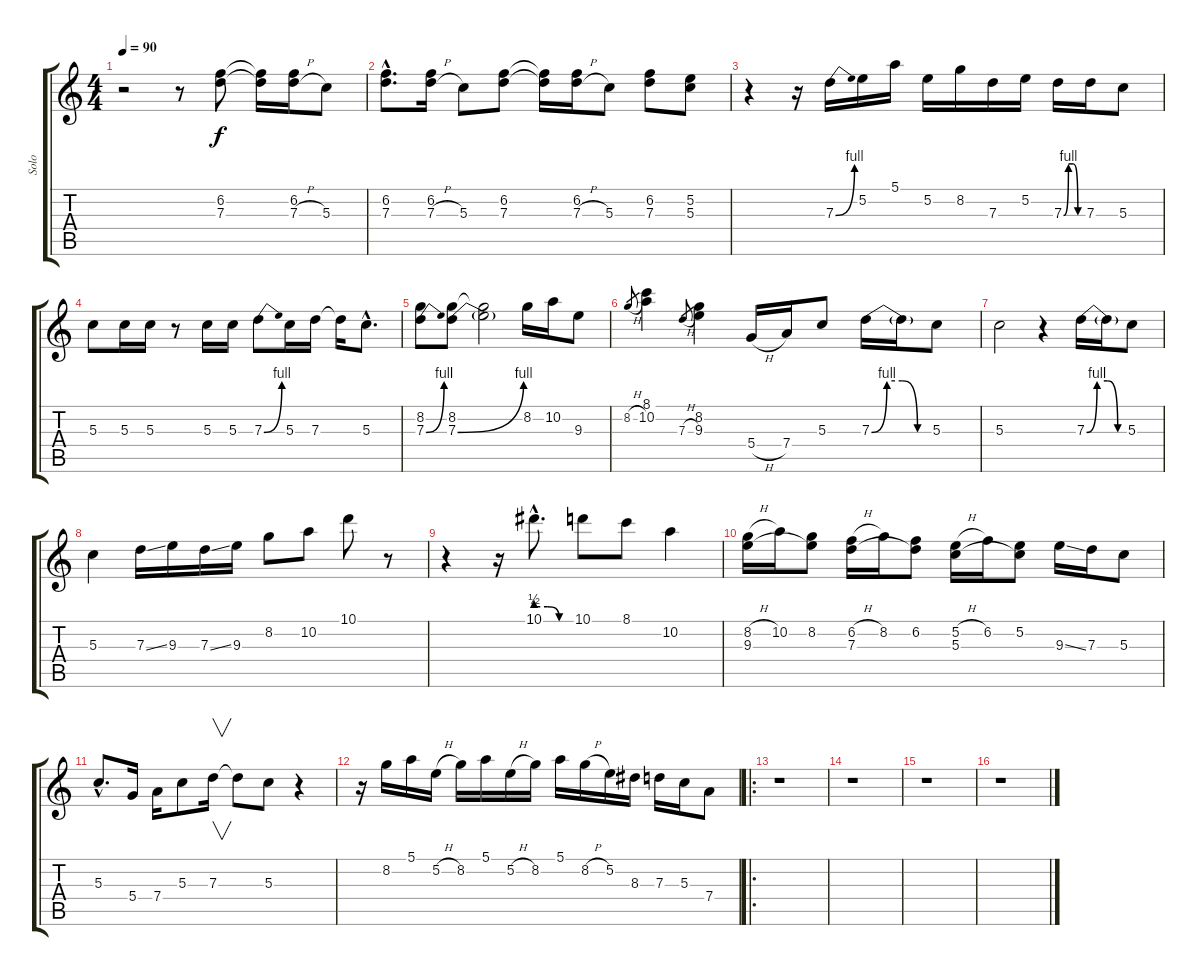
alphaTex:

\track ("Solo" "Solo") {instrument electricguitarmuted}
\staff {score tabs}
\tuning (E4 B3 G3 D3 A2 E2) {hide}
\ts (4 4)
\tempo 90
\clef g2
\ks c
r.2{dy f} r.8 (6.2 7.3).8 (6.2{t} 7.3{t}).16 (6.2 7.3{h}).16 5.3.8 |
(6.2{hac} 7.3{hac}).8{d} (6.2 7.3{h}).16 5.3.8 (6.2 7.3).8 (6.2{t} 7.3{t}).16 (6.2 7.3{h}).16 5.3.8 (6.2 7.3).8 (5.2 5.3).8 |
r.4 r.16 7.3{be (bend 0 0 60 4)}.16 5.2.16 5.1.16 5.2.16 8.2.16 7.3.16 5.2.16 7.3{be (custom 0 0 15 4 30 4 45 0 60 0)}.16 7.3.16 5.3.8 |
5.3.8 5.3.16 5.3.16 r.8 5.3.16 5.3.16 7.3{be (bend 0 0 60 4)}.8 5.3.16 7.3.16 7.3{t}.16 5.3{hac}.8{d} |
(8.2 7.3{be (bend 0 0 60 4)}).8 (8.2 7.3{be (bend 0 0 60 4)}).8 (8.2{t} 7.3{t}).2 8.2.16 10.2.16 9.3.8 |
8.2{h}.8{gr} (8.1 10.2).4 7.3{h}.8{gr} (8.2 9.3).4 5.4{h}.16 7.4.16 5.3.8 7.3{be (custom 0 0 15 4 30 4 45 0 60 0)}.16 7.3{t}.16 5.3.8 |
5.3.2 r.4 7.3{be (custom 0 0 15 4 30 4 45 0 60 0)}.16 7.3{t}.16 5.3.8 |
5.3.4 7.3{ss}.16 9.3.16 7.3{ss}.16 9.3.16 8.2.8 10.2.8 10.1.8 r.8 |
r.4 r.16 10.1{be (custom 0 2 20 2 40 0 60 0) hac}.8{d} 10.1.8 8.1.8 10.2.4 |
(8.2{h} 9.3).16 10.2.16 (8.2 9.3{t}).8 (6.2{h} 7.3).16 8.2.16 (6.2 7.3{t}).8 (5.2{h} 5.3).16 6.2.16 (5.2 5.3{t}).8 9.3{ss}.16 7.3.16 5.3.8 |
5.3{hac}.8{d} 5.4.16 7.4.16 5.3.8 7.3.16{v} 7.3{t}.8 5.3.8 r.4 |
r.16 8.2.16 5.1.16 5.2{h}.16 8.2.16 5.1.16 5.2{h}.16 8.2.16 5.1.16 8.2{h}.16 5.2.16 8.3.16 7.3.16 5.3.16 7.4.8 |
\ro
r.1 |
r.1 |
r.1 |
r.1
